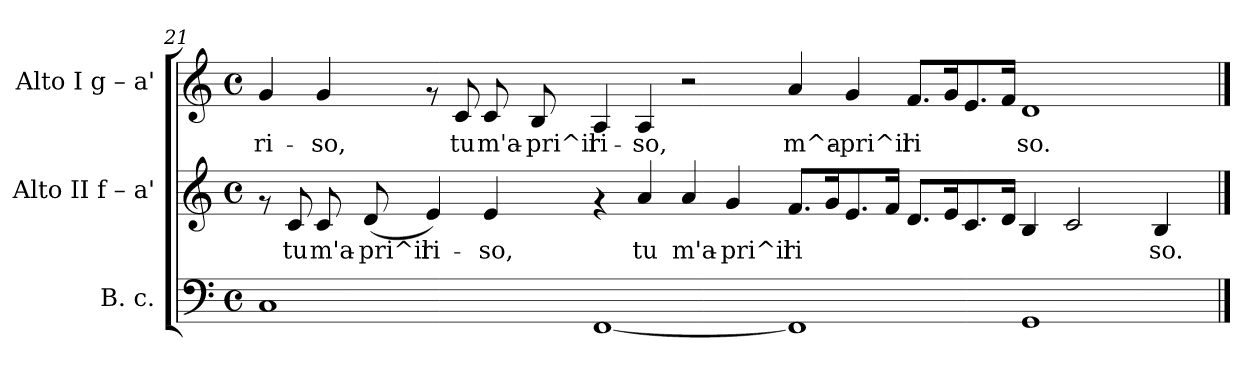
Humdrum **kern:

**kern	**kern	**text	**dynam	**kern	**text
*part3	*part2	*part2	*part2	*part1	*part1
*staff3	*staff2	*staff2	*staff2	*staff1	*staff1
*I"B. c.	*I"Alto II  f – a'	*	*	*I"Alto I  g – a'	*
!!LO:PB:g=z
*clefF4	*clefG2	*	*	*clefG2	*
*k[]	*k[]	*	*	*k[]	*
*C:	*C:	*	*	*C:	*
*M4/4	*M4/4	*	*	*M4/4	*
*met(c)	*met(c)	*	*	*met(c)	*
=21	=21	=21	=21	=21	=21
!	!	!	!	!	!LO:LY:b:rj
*	*^	*	*	*	*
1C	8rf	1ryy	.	.	4g/	ri-
!	!	!	!LO:LY:b:rj	!	!	!
.	8c/	.	tu	.	.	.
!	!	!	!LO:LY:b:rj	!	!	!LO:LY:b:rj
.	8c/	.	m'a-	.	4g/	-so,
!	!	!	!LO:LY:b:rj	!	!	!
.	(<8d/	.	-pri^il	.	.	.
!	!	!	!LO:LY:b:rj	!	!	!
.	4e/)	.	ri-	.	8rf	.
!	!	!	!	!	!	!LO:LY:b:rj
.	.	.	.	.	8c/	tu
!	!	!	!LO:LY:b:rj	!	!	!LO:LY:b:rj
.	4e/	.	-so,	.	8c/	m'a-
!	!	!	!	!	!	!LO:LY:b:rj
.	.	.	.	.	8B/	-pri^il
!	!	!	!	!	!	!LO:LY:b:rj
[<1FF	4rf	1ryy	.	.	4A/	ri-
!	!	!	!LO:LY:b:rj	!	!	!LO:LY:b:rj
.	4a/	.	tu	.	4A/	-so,
!	!	!	!LO:LY:b:rj	!	!	!
.	4a/	.	m'a-	.	2r	.
!	!	!	!LO:LY:b:rj	!	!	!
.	4g/	.	-pri^il	.	.	.
!	!	!	!LO:LY:b:rj	!	!	!LO:LY:b:rj
1FF]	8.f/L	1ryy	ri-	.	4a/	m^a-
!	!	!	!LO:LY:b:rj	!	!	!
.	16g/	.	--	.	.	.
!	!	!	!LO:LY:b:rj	!	!	!LO:LY:b:rj
.	8.e/	.	--	.	4g/	-pri^il
!	!	!	!LO:LY:b:rj	!	!	!
.	16f/J	.	--	.	.	.
!	!	!	!LO:LY:b:rj	!	!	!LO:LY:b:rj
.	8.d/L	.	--	.	8.f/L	ri-
!	!	!	!LO:LY:b:rj	!	!	!LO:LY:b:rj
.	16e/	.	--	.	16g/	--
!	!	!	!LO:LY:b:rj	!	!	!LO:LY:b:rj
.	8.c/	.	--	.	8.e/	--
!	!	!	!LO:LY:b:rj	!	!	!LO:LY:b:rj
.	16d/J	.	--	.	16f/J	--
!	!	!	!LO:LY:b:rj	!	!	!LO:LY:b:rj
1GG	4B/	2ryy	--	.	1d	-so.
!	!	!	!LO:LY:b:rj	!	!	!
.	2c/	.	--	.	.	.
.	.	4ryy	.	.	.	.
!	!	!	!LO:LY:b:rj	!	!	!
.	4B/	16.ryy	-so.	.	.	.
!	!	!	!	!LO:DY:b	!	!
!	!	!	!	!LO:DY:n=1:b	!	!
!	!	!	!	!LO:DY:n=2:a	!	!
.	.	8ryy	.	fz ffff fz	.	.
.	.	32ryy	.	.	.	.
*	*v	*v	*	*	*	*
==	==	==	==	==	==
*-	*-	*-	*-	*-	*-
